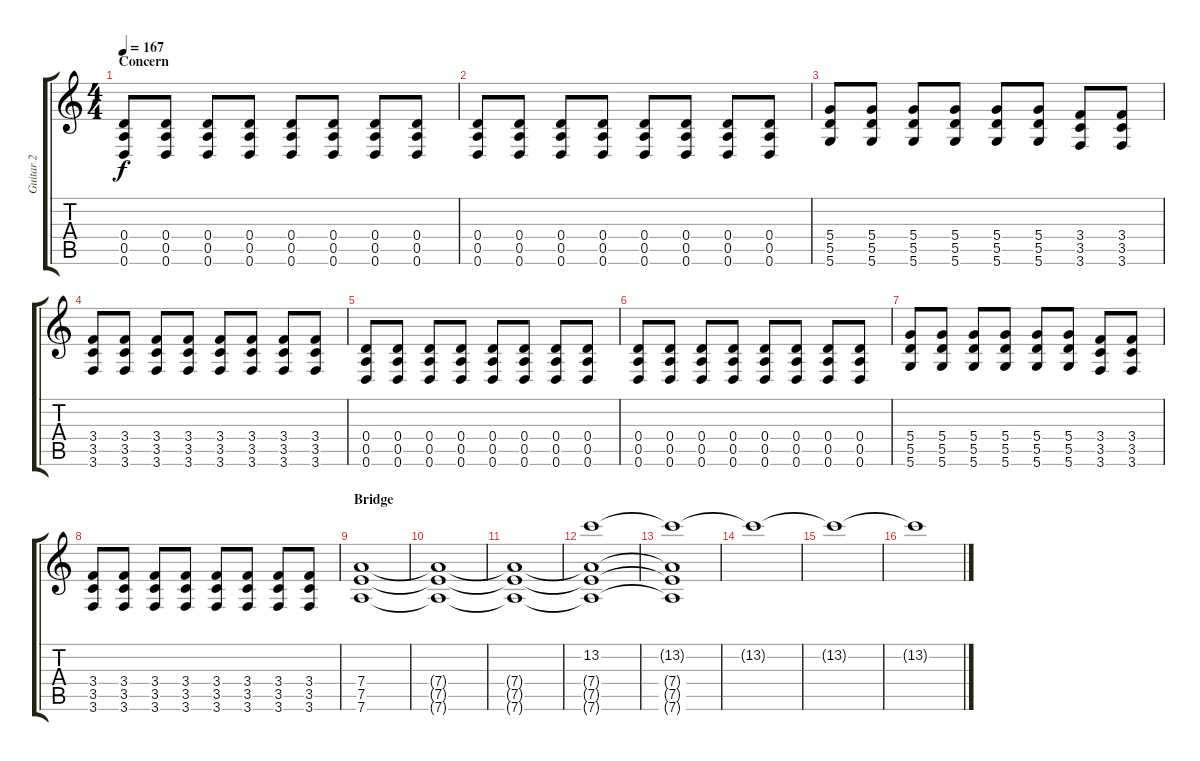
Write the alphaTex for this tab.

\track ("Guitar 2" "Guitar 2") {instrument acousticguitarsteel}
\staff {score tabs}
\tuning (E4 B3 G3 D3 A2 D2) {hide}
\ts (4 4)
\section ("" "Concern")
\tempo 167
\clef g2
\ks c
(0.4 0.5 0.6).8{dy f volume 10 instrument distortionguitar} (0.4 0.5 0.6).8 (0.4 0.5 0.6).8 (0.4 0.5 0.6).8 (0.4 0.5 0.6).8 (0.4 0.5 0.6).8 (0.4 0.5 0.6).8 (0.4 0.5 0.6).8 |
(0.4 0.5 0.6).8 (0.4 0.5 0.6).8 (0.4 0.5 0.6).8 (0.4 0.5 0.6).8 (0.4 0.5 0.6).8 (0.4 0.5 0.6).8 (0.4 0.5 0.6).8 (0.4 0.5 0.6).8 |
(5.4 5.5 5.6).8 (5.4 5.5 5.6).8 (5.4 5.5 5.6).8 (5.4 5.5 5.6).8 (5.4 5.5 5.6).8 (5.4 5.5 5.6).8 (3.4 3.5 3.6).8 (3.4 3.5 3.6).8 |
(3.4 3.5 3.6).8 (3.4 3.5 3.6).8 (3.4 3.5 3.6).8 (3.4 3.5 3.6).8 (3.4 3.5 3.6).8 (3.4 3.5 3.6).8 (3.4 3.5 3.6).8 (3.4 3.5 3.6).8 |
(0.4 0.5 0.6).8 (0.4 0.5 0.6).8 (0.4 0.5 0.6).8 (0.4 0.5 0.6).8 (0.4 0.5 0.6).8 (0.4 0.5 0.6).8 (0.4 0.5 0.6).8 (0.4 0.5 0.6).8 |
(0.4 0.5 0.6).8 (0.4 0.5 0.6).8 (0.4 0.5 0.6).8 (0.4 0.5 0.6).8 (0.4 0.5 0.6).8 (0.4 0.5 0.6).8 (0.4 0.5 0.6).8 (0.4 0.5 0.6).8 |
(5.4 5.5 5.6).8 (5.4 5.5 5.6).8 (5.4 5.5 5.6).8 (5.4 5.5 5.6).8 (5.4 5.5 5.6).8 (5.4 5.5 5.6).8 (3.4 3.5 3.6).8 (3.4 3.5 3.6).8 |
(3.4 3.5 3.6).8 (3.4 3.5 3.6).8 (3.4 3.5 3.6).8 (3.4 3.5 3.6).8 (3.4 3.5 3.6).8 (3.4 3.5 3.6).8 (3.4 3.5 3.6).8 (3.4 3.5 3.6).8 |
\section ("" "Bridge")
(7.4 7.5 7.6).1{volume 4 instrument distortionguitar} |
(7.4{t} 7.5{t} 7.6{t}).1 |
(7.4{t} 7.5{t} 7.6{t}).1 |
(13.2 7.4{t} 7.5{t} 7.6{t}).1{volume 10 instrument overdrivenguitar} |
(13.2{t} 7.4{t} 7.5{t} 7.6{t}).1 |
13.2{t}.1 |
13.2{t}.1 |
13.2{t}.1
